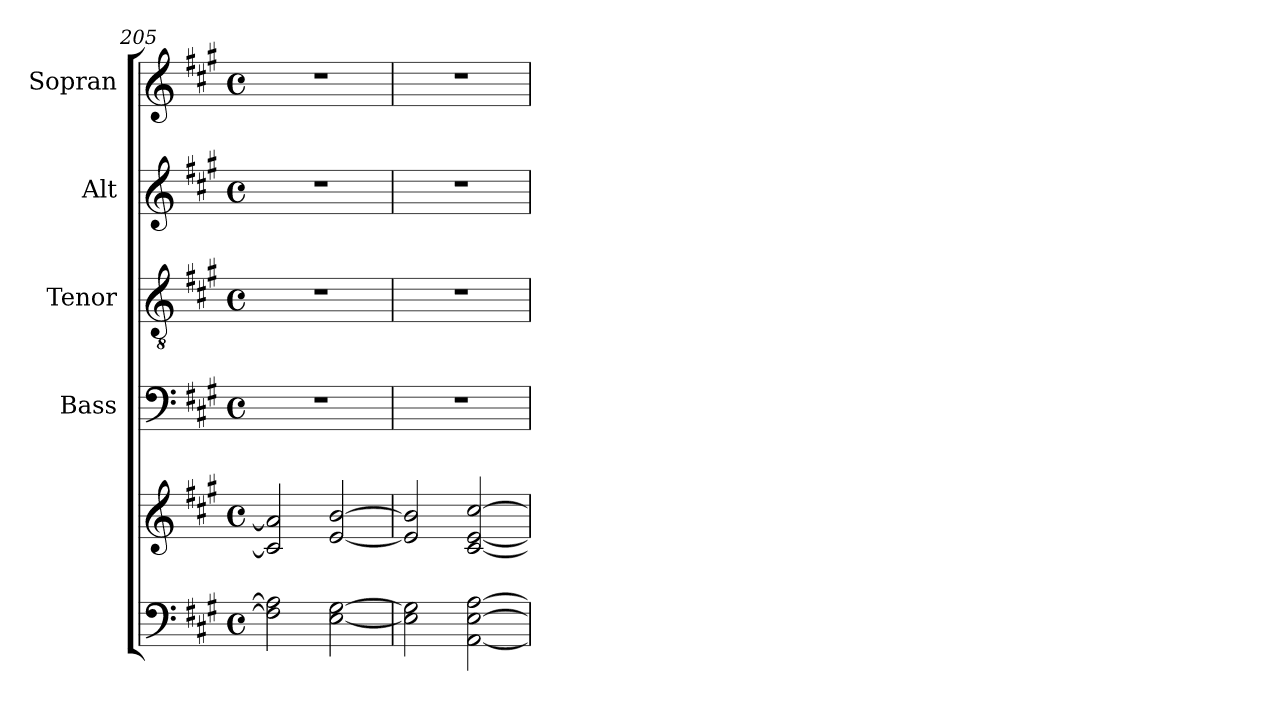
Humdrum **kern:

**kern	**kern	**kern	**kern	**kern	**kern
*part5	*part5	*part4	*part3	*part2	*part1
*staff6	*staff5	*staff4	*staff3	*staff2	*staff1
*	*	*I"Bass	*I"Tenor	*I"Alt	*I"Sopran
*	*	*I'B.	*I'T.	*I'A.	*I'S.
*clefF4	*clefG2	*clefF4	*clefGv2	*clefG2	*clefG2
*k[f#c#g#]	*k[f#c#g#]	*k[f#c#g#]	*k[f#c#g#]	*k[f#c#g#]	*k[f#c#g#]
*A:	*A:	*A:	*A:	*A:	*A:
*M4/4	*M4/4	*M4/4	*M4/4	*M4/4	*M4/4
*met(c)	*met(c)	*met(c)	*met(c)	*met(c)	*met(c)
=205	=205	=205	=205	=205	=205
2F#\] 2A\]	2c#/] 2a/]	1r	1r	1r	1r
[2E\ [2G#\	[2e/ [2b/	.	.	.	.
=206	=206	=206	=206	=206	=206
2E\] 2G#\]	2e/] 2b/]	1r	1r	1r	1r
[2AA\ [2E\ [2A\	[2c#/ [2e/ [2cc#/	.	.	.	.
=	=	=	=	=	=
*-	*-	*-	*-	*-	*-
